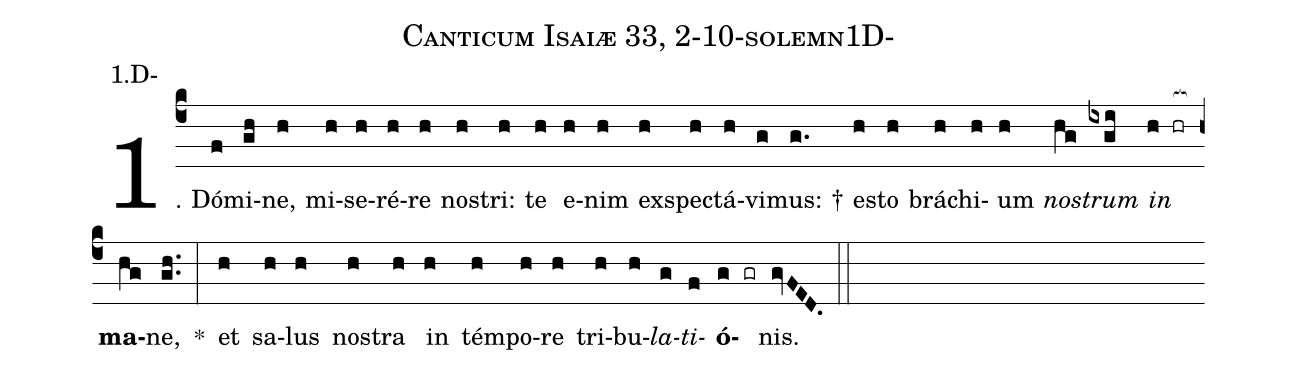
name: Canticum Isaiæ 33, 2-10-solemn1D-;
annotation: 1.D-;
%%
(c4)1. Dó(f)mi(gh)ne,(h) mi(h)se(h)ré(h)re(h) nos(h)tri:(h) te(h) e(h)nim(h) ex(h)spec(h)tá(h)vi(g)mus: †(g.) es(h)to(h) brá(h)chi(h)um(h) <i>nos</i>(hg)<i>trum</i>(ixgi) <i>in</i>(h hr[ocb:1{]) <b>ma</b>(hg[ocb:0}])ne,(gh..) *(:) et(h) sa(h)lus(h) nos(h)tra(h) in(h) tém(h)po(h)re(h) tri(h)bu(h)<i>la</i>(g)<i>ti</i>(f)<b>ó</b>(g gr)nis.(gvFED.) (::)
